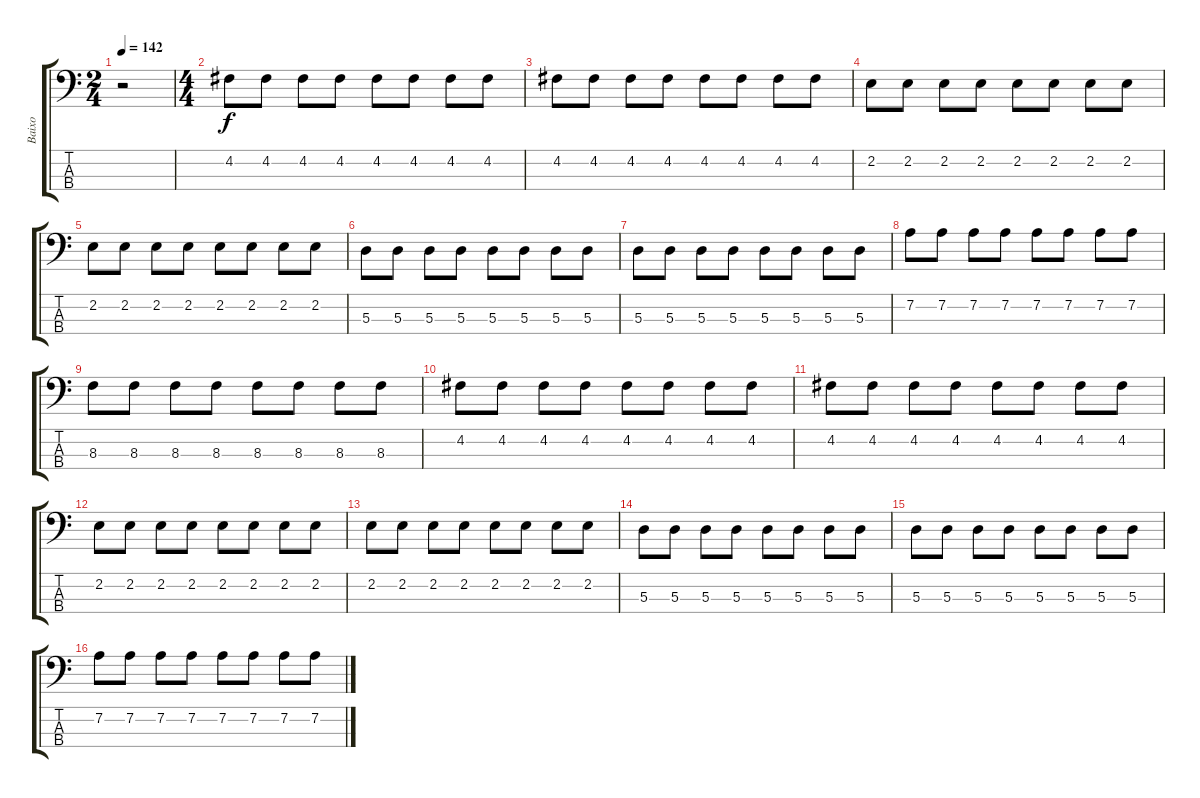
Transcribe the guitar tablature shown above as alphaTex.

\track ("Baixo" "Baixo") {instrument electricbasspick}
\staff {score tabs}
\tuning (G2 D2 A1 E1) {hide}
\ts (2 4)
\tempo 142
\clef f4
\ks c
r.2{dy f instrument electricbasspick} |
\ts (4 4)
4.2.8 4.2.8 4.2.8 4.2.8 4.2.8 4.2.8 4.2.8 4.2.8 |
4.2.8 4.2.8 4.2.8 4.2.8 4.2.8 4.2.8 4.2.8 4.2.8 |
2.2.8 2.2.8 2.2.8 2.2.8 2.2.8 2.2.8 2.2.8 2.2.8 |
2.2.8 2.2.8 2.2.8 2.2.8 2.2.8 2.2.8 2.2.8 2.2.8 |
5.3.8 5.3.8 5.3.8 5.3.8 5.3.8 5.3.8 5.3.8 5.3.8 |
5.3.8 5.3.8 5.3.8 5.3.8 5.3.8 5.3.8 5.3.8 5.3.8 |
7.2.8 7.2.8 7.2.8 7.2.8 7.2.8 7.2.8 7.2.8 7.2.8 |
8.3.8 8.3.8 8.3.8 8.3.8 8.3.8 8.3.8 8.3.8 8.3.8 |
4.2.8 4.2.8 4.2.8 4.2.8 4.2.8 4.2.8 4.2.8 4.2.8 |
4.2.8 4.2.8 4.2.8 4.2.8 4.2.8 4.2.8 4.2.8 4.2.8 |
2.2.8 2.2.8 2.2.8 2.2.8 2.2.8 2.2.8 2.2.8 2.2.8 |
2.2.8 2.2.8 2.2.8 2.2.8 2.2.8 2.2.8 2.2.8 2.2.8 |
5.3.8 5.3.8 5.3.8 5.3.8 5.3.8 5.3.8 5.3.8 5.3.8 |
5.3.8 5.3.8 5.3.8 5.3.8 5.3.8 5.3.8 5.3.8 5.3.8 |
7.2.8 7.2.8 7.2.8 7.2.8 7.2.8 7.2.8 7.2.8 7.2.8
